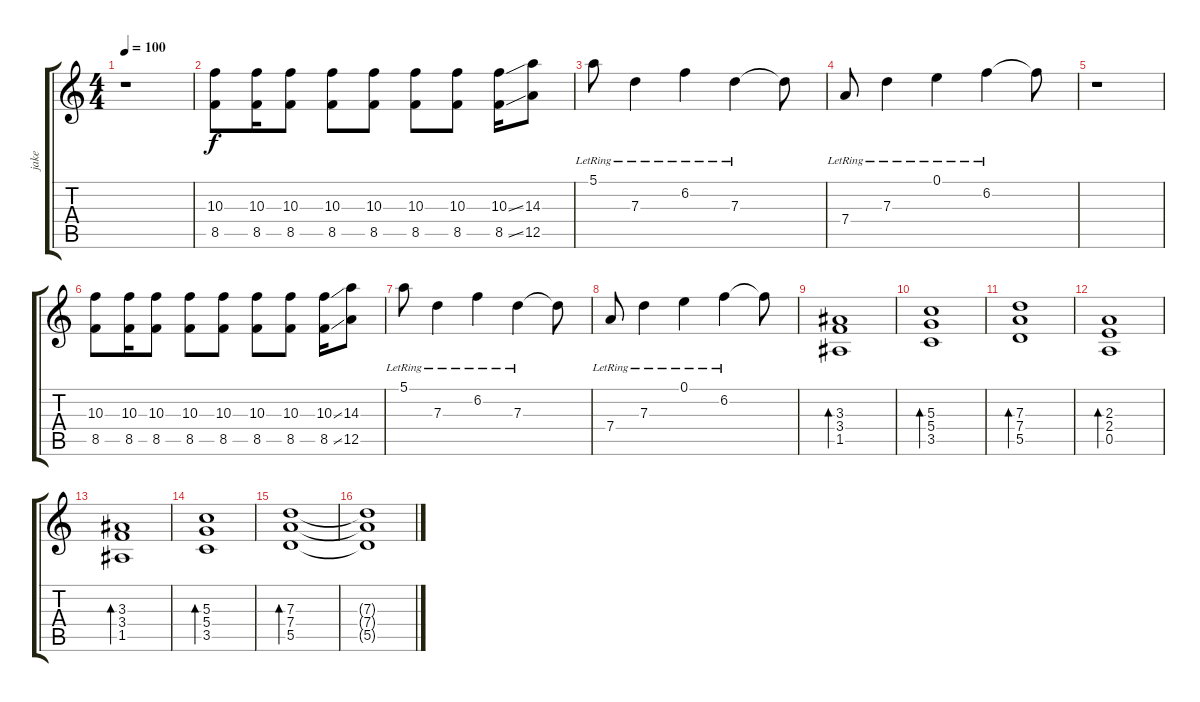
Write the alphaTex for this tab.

\track ("jake" "jake") {instrument distortionguitar}
\staff {score tabs}
\tuning (E4 B3 G3 D3 A2 D2) {hide}
\ts (4 4)
\tempo 100
\clef g2
\ks c
r.1{dy f} |
(10.3 8.5).8 (10.3 8.5).16 (10.3 8.5).8 (10.3 8.5).8 (10.3 8.5).8 (10.3 8.5).8 (10.3 8.5).8 (10.3{ss} 8.5{ss}).16 (14.3 12.5).8 |
5.1{lr}.8 7.3{lr}.4 6.2{lr}.4 7.3{lr}.4 7.3{t}.8 |
7.4{lr}.8 7.3{lr}.4 0.1{lr}.4 6.2{lr}.4 6.2{t}.8 |
r.1 |
(10.3 8.5).8 (10.3 8.5).16 (10.3 8.5).8 (10.3 8.5).8 (10.3 8.5).8 (10.3 8.5).8 (10.3 8.5).8 (10.3{ss} 8.5{ss}).16 (14.3 12.5).8 |
5.1{lr}.8 7.3{lr}.4 6.2{lr}.4 7.3{lr}.4 7.3{t}.8 |
7.4{lr}.8 7.3{lr}.4 0.1{lr}.4 6.2{lr}.4 6.2{t}.8 |
(3.3 3.4 1.5).1{bd 480 instrument electricguitarjazz} |
(5.3 5.4 3.5).1{bd 480} |
(7.3 7.4 5.5).1{bd 480} |
(2.3 2.4 0.5).1{bd 480} |
(3.3 3.4 1.5).1{bd 480 instrument electricguitarjazz} |
(5.3 5.4 3.5).1{bd 480} |
(7.3 7.4 5.5).1{bd 480} |
(7.3{t} 7.4{t} 5.5{t}).1
